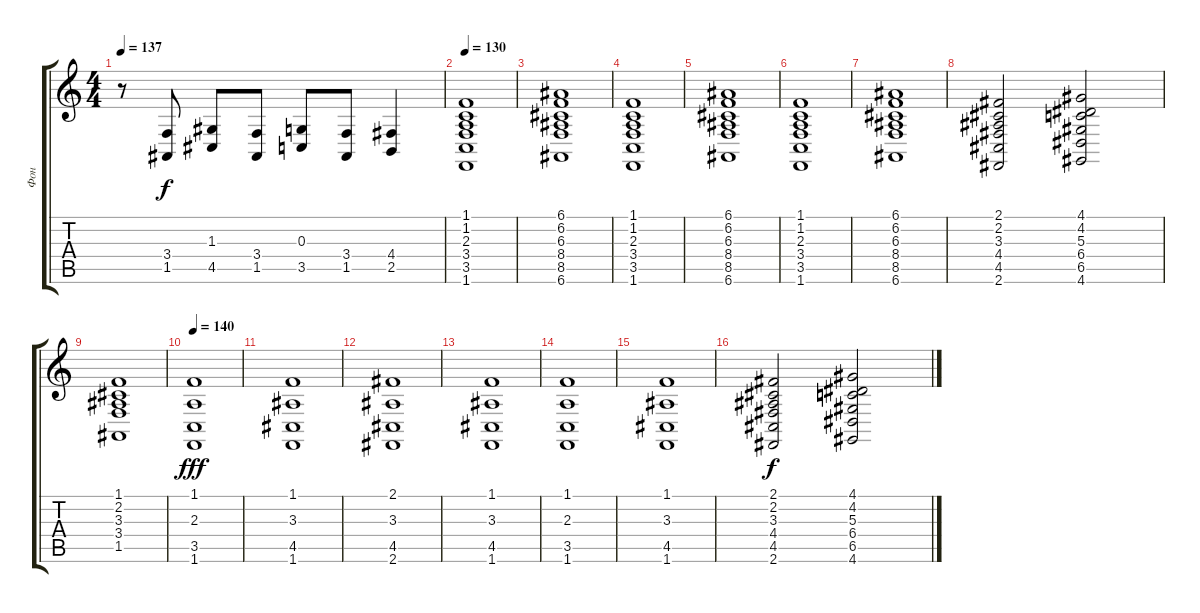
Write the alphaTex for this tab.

\track ("Фон" "Фон") {instrument pad2warm}
\staff {score tabs}
\tuning (E4 B3 G3 D3 A2 E2) {hide}
\ts (4 4)
\tempo 137
\clef g2
\ks c
r.8{dy f} (3.4 1.5).8 (1.3 4.5).8 (3.4 1.5).8 (0.3 3.5).8 (3.4 1.5).8 (4.4 2.5).4 |
\tempo 130
(1.1 1.2 2.3 3.4 3.5 1.6).1 |
(6.1 6.2 6.3 8.4 8.5 6.6).1 |
(1.1 1.2 2.3 3.4 3.5 1.6).1 |
(6.1 6.2 6.3 8.4 8.5 6.6).1 |
(1.1 1.2 2.3 3.4 3.5 1.6).1 |
(6.1 6.2 6.3 8.4 8.5 6.6).1 |
(2.1 2.2 3.3 4.4 4.5 2.6).2 (4.1 4.2 5.3 6.4 6.5 4.6).2 |
(1.1 2.2 3.3 3.4 1.5).1 |
\tempo 140
(1.1 2.3 3.5 1.6).1{dy fff} |
(1.1 3.3 4.5 1.6).1 |
(2.1 3.3 4.5 2.6).1 |
(1.1 3.3 4.5 1.6).1 |
(1.1 2.3 3.5 1.6).1 |
(1.1 3.3 4.5 1.6).1 |
(2.1 2.2 3.3 4.4 4.5 2.6).2{dy f} (4.1 4.2 5.3 6.4 6.5 4.6).2
